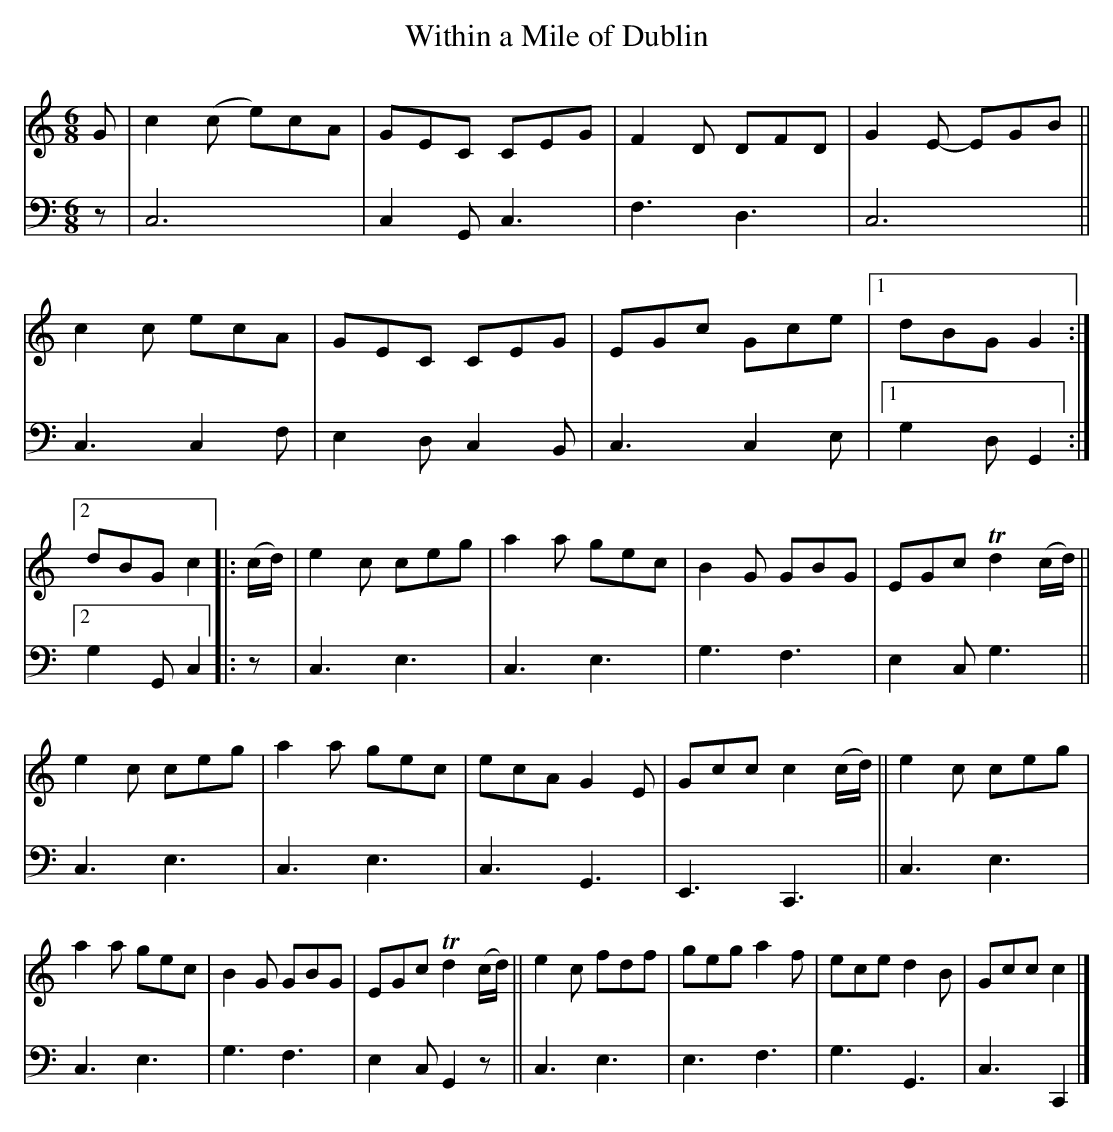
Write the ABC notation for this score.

X:1
T: Within a Mile of Dublin
M: 6/8
L: 1/8
K: C
V: 1 staves=2
G |\
c2(c e)cA | GEC CEG | F2D DFD | G2E- EGB ||\
c2c ecA | GEC CEG | EGc Gce |[1 dBG G2 :|[2 dBG c2 |: (c/d/) |\
e2c ceg | a2a gec | B2G GBG | EGc Td2(c/d/) ||
e2c ceg | a2a gec | ecA G2E | Gcc c2(c/d/) ||\
e2c ceg | a2a gec | B2G GBG | EGc Td2(c/d/) ||\
e2c fdf | geg a2f | ece d2B | Gcc c2 |]
V: 2 clef=bass middle=d
z |\
c6 | c2G c3 | f3 d3 | c6 || c3 c2f | e2d c2B | c3 c2e |[1 g2d G2 :|
[2 g2G c2 |: z | c3 e3 | c3 e3 | g3 f3 | e2c g3 || c3 e3 | c3 e3 | c3 G3 | E3 C3 ||
c3 e3 | c3 e3 | g3 f3 | e2c G2z || c3 e3 | e3 f3 | g3 G3 | c3 C2 |]
